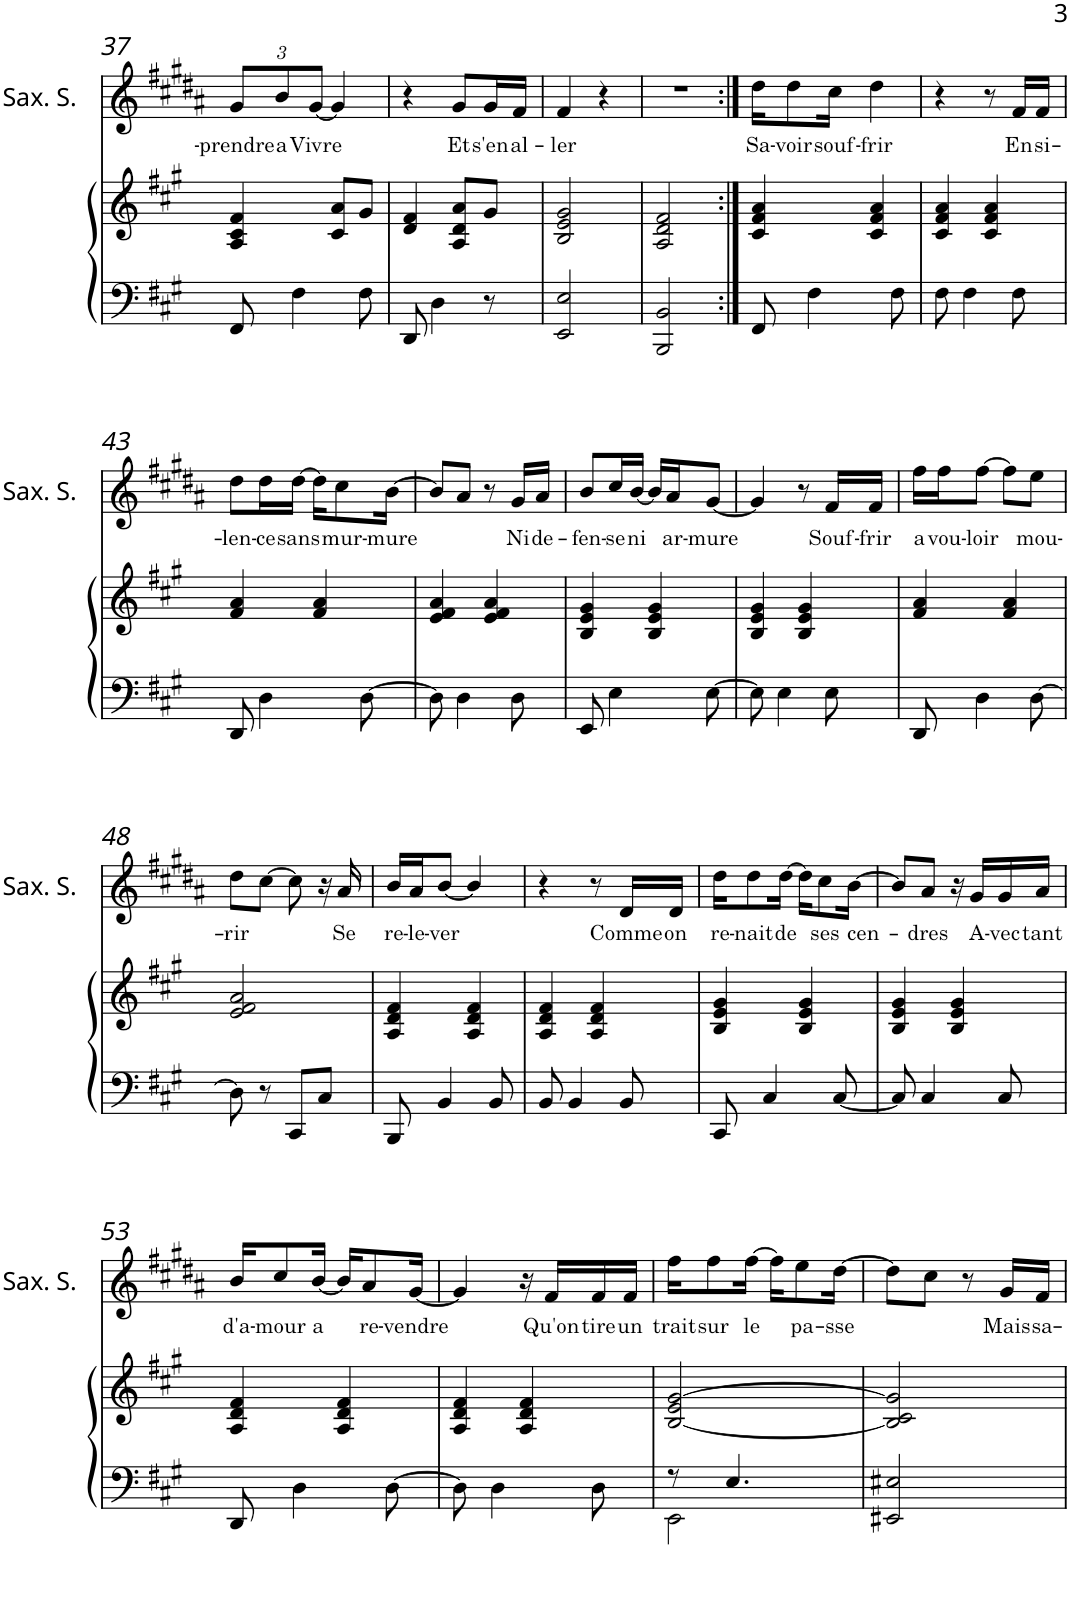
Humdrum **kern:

**kern	**kern	**kern	**text
*part3	*part2	*part1	*part1
*staff3	*staff2	*staff1	*staff1
*I"Piano MG	*I"Piano MD	*I"Saxophone soprano	*
*I'Pno	*I'Pno	*I'Sax. S.	*
!!LO:PB:g=z
*clefF4	*clefG2	*clefG2	*
*	*	*Trd1c2	*
*k[f#c#g#]	*k[f#c#g#]	*k[f#c#g#d#a#]	*
*M2/4	*M2/4	*M2/4	*
*	*	*Xbrackettup	*
=37	=37	=37	=37
!	!	!	!LO:LY:b
8FF#/	4A/ 4c#/ 4f#/	12g#/L	-prendre
!	!	!	!LO:LY:b
.	.	12b/	a
4F#\	.	.	.
!	!	!	!LO:LY:b
.	.	[12g#/J	Vivre
.	8c#/ 8a/L	4g#/]	.
8F#\	8g#/J	.	.
=38	=38	=38	=38
8DD/	4d/ 4f#/	4r	.
4D\	.	.	.
!	!	!	!LO:LY:b
.	8A/ 8d/ 8a/L	8g#/L	Et
!	!	!	!LO:LY:b
8r	8g#/J	16g#/L	s'en
!	!	!	!LO:LY:b
.	.	16f#/JJ	al-
=39	=39	=39	=39
!	!	!	!LO:LY:b
2EE/ 2E/	2B/ 2e/ 2g#/	4f#/	-ler
.	.	4r	.
=40	=40	=40	=40
2BBB/ 2BB/	2A/ 2d/ 2f#/	2r	.
=41:|!	=41:|!	=41:|!	=41:|!
!	!	!	!LO:LY:b
8FF#/	4c#/ 4f#/ 4a/	16dd#\KL	Sa-
!	!	!	!LO:LY:b
.	.	8dd#\	-voir
4F#\	.	.	.
!	!	!	!LO:LY:b
.	.	16cc#\Jk	souf-
!	!	!	!LO:LY:b
.	4c#/ 4f#/ 4a/	4dd#\	-frir
8F#\	.	.	.
=42	=42	=42	=42
8F#\	4c#/ 4f#/ 4a/	4r	.
4F#\	.	.	.
.	4c#/ 4f#/ 4a/	8r	.
!	!	!	!LO:LY:b
8F#\	.	16f#/LL	En
!	!	!	!LO:LY:b
.	.	16f#/JJ	si-
!!LO:LB:g=z
=43	=43	=43	=43
!	!	!	!LO:LY:b
8DD/	4f#/ 4a/	8dd#\L	-len-
!	!	!	!LO:LY:b
4D\	.	16dd#\L	-ce
!	!	!	!LO:LY:b
.	.	[16dd#\JJ	sans
.	4f#/ 4a/	16dd#\KL]	.
!	!	!	!LO:LY:b
.	.	8cc#\	mur-
[8D\	.	.	.
!	!	!	!LO:LY:b
.	.	[16b\Jk	-mure
=44	=44	=44	=44
8D\]	4e/ 4f#/ 4a/	8b/L]	.
4D\	.	8a#/J	.
.	4e/ 4f#/ 4a/	8r	.
!	!	!	!LO:LY:b
8D\	.	16g#/LL	Ni
!	!	!	!LO:LY:b
.	.	16a#/JJ	de-
=45	=45	=45	=45
!	!	!	!LO:LY:b
8EE/	4B/ 4e/ 4g#/	8b/L	-fen-
!	!	!	!LO:LY:b
4E\	.	16cc#/L	-se
!	!	!	!LO:LY:b
.	.	[16b/JJ	ni
.	4B/ 4e/ 4g#/	16b/LL]	.
!	!	!	!LO:LY:b
.	.	16a#/J	ar-
!	!	!	!LO:LY:b
[8E\	.	[8g#/J	-mure
=46	=46	=46	=46
8E\]	4B/ 4e/ 4g#/	4g#/]	.
4E\	.	.	.
.	4B/ 4e/ 4g#/	8r	.
!	!	!	!LO:LY:b
8E\	.	16f#/LL	Souf-
!	!	!	!LO:LY:b
.	.	16f#/JJ	-frir
=47	=47	=47	=47
!	!	!	!LO:LY:b
8DD/	4f#/ 4a/	16ff#\LL	a
!	!	!	!LO:LY:b
.	.	16ff#\J	vou-
!	!	!	!LO:LY:b
4D\	.	[8ff#\J	-loir
.	4f#/ 4a/	8ff#\L]	.
!	!	!	!LO:LY:b
[8D\	.	8ee\J	mou-
!!LO:LB:g=z
=48	=48	=48	=48
!	!	!	!LO:LY:b
8D\]	2e/ 2f#/ 2a/	8dd#\L	-rir
8r	.	[8cc#\J	.
8CC#/L	.	8cc#\]	.
8C#/J	.	16r	.
!	!	!	!LO:LY:b
.	.	16a#/	Se
=49	=49	=49	=49
!	!	!	!LO:LY:b
8BBB/	4A/ 4d/ 4f#/	16b/LL	re-
!	!	!	!LO:LY:b
.	.	16a#/J	-le-
!	!	!	!LO:LY:b
4BB/	.	[8b/J	-ver
.	4A/ 4d/ 4f#/	4b/]	.
8BB/	.	.	.
=50	=50	=50	=50
8BB/	4A/ 4d/ 4f#/	4r	.
4BB/	.	.	.
.	4A/ 4d/ 4f#/	8r	.
!	!	!	!LO:LY:b
8BB/	.	16d#/LL	Comme
!	!	!	!LO:LY:b
.	.	16d#/JJ	on
=51	=51	=51	=51
!	!	!	!LO:LY:b
8CC#/	4B/ 4e/ 4g#/	16dd#\KL	re-
!	!	!	!LO:LY:b
.	.	8dd#\	-nait
4C#/	.	.	.
!	!	!	!LO:LY:b
.	.	[16dd#\Jk	de
.	4B/ 4e/ 4g#/	16dd#\KL]	.
!	!	!	!LO:LY:b
.	.	8cc#\	ses
[8C#/	.	.	.
!	!	!	!LO:LY:b
.	.	[16b\Jk	cen-
=52	=52	=52	=52
8C#/]	4B/ 4e/ 4g#/	8b/L]	.
!	!	!	!LO:LY:b
4C#/	.	8a#/J	-dres
.	4B/ 4e/ 4g#/	16r	.
!	!	!	!LO:LY:b
.	.	16g#/LL	A-
!	!	!	!LO:LY:b
8C#/	.	16g#/	-vec
!	!	!	!LO:LY:b
.	.	16a#/JJ	tant
!!LO:LB:g=z
=53	=53	=53	=53
!	!	!	!LO:LY:b
8DD/	4A/ 4d/ 4f#/	16b/KL	d'a-
!	!	!	!LO:LY:b
.	.	8cc#/	-mour
4D\	.	.	.
!	!	!	!LO:LY:b
.	.	[16b/Jk	a
.	4A/ 4d/ 4f#/	16b/KL]	.
!	!	!	!LO:LY:b
.	.	8a#/	re-
[8D\	.	.	.
!	!	!	!LO:LY:b
.	.	[16g#/Jk	-vendre
=54	=54	=54	=54
8D\]	4A/ 4d/ 4f#/	4g#/]	.
4D\	.	.	.
.	4A/ 4d/ 4f#/	16r	.
!	!	!	!LO:LY:b
.	.	16f#/LL	Qu'on
!	!	!	!LO:LY:b
8D\	.	16f#/	tire
!	!	!	!LO:LY:b
.	.	16f#/JJ	un
=55	=55	=55	=55
*^	*	*	*
!	!	!	!	!LO:LY:b
8r	2EE\	[2B/ 2e/ [2g#/	16ff#\KL	trait
!	!	!	!	!LO:LY:b
.	.	.	8ff#\	sur
4.E/	.	.	.	.
!	!	!	!	!LO:LY:b
.	.	.	[16ff#\Jk	le
.	.	.	16ff#\KL]	.
!	!	!	!	!LO:LY:b
.	.	.	8ee\	pa-
!	!	!	!	!LO:LY:b
.	.	.	[16dd#\Jk	-sse
*v	*v	*	*	*
=56	=56	=56	=56
2EE#X/ 2E#X/	2B/] 2c#/ 2g#/]	8dd#\L]	.
.	.	8cc#\J	.
.	.	8r	.
!	!	!	!LO:LY:b
.	.	16g#/LL	Mais
!	!	!	!LO:LY:b
.	.	16f#/JJ	sa-
=	=	=	=
*-	*-	*-	*-
